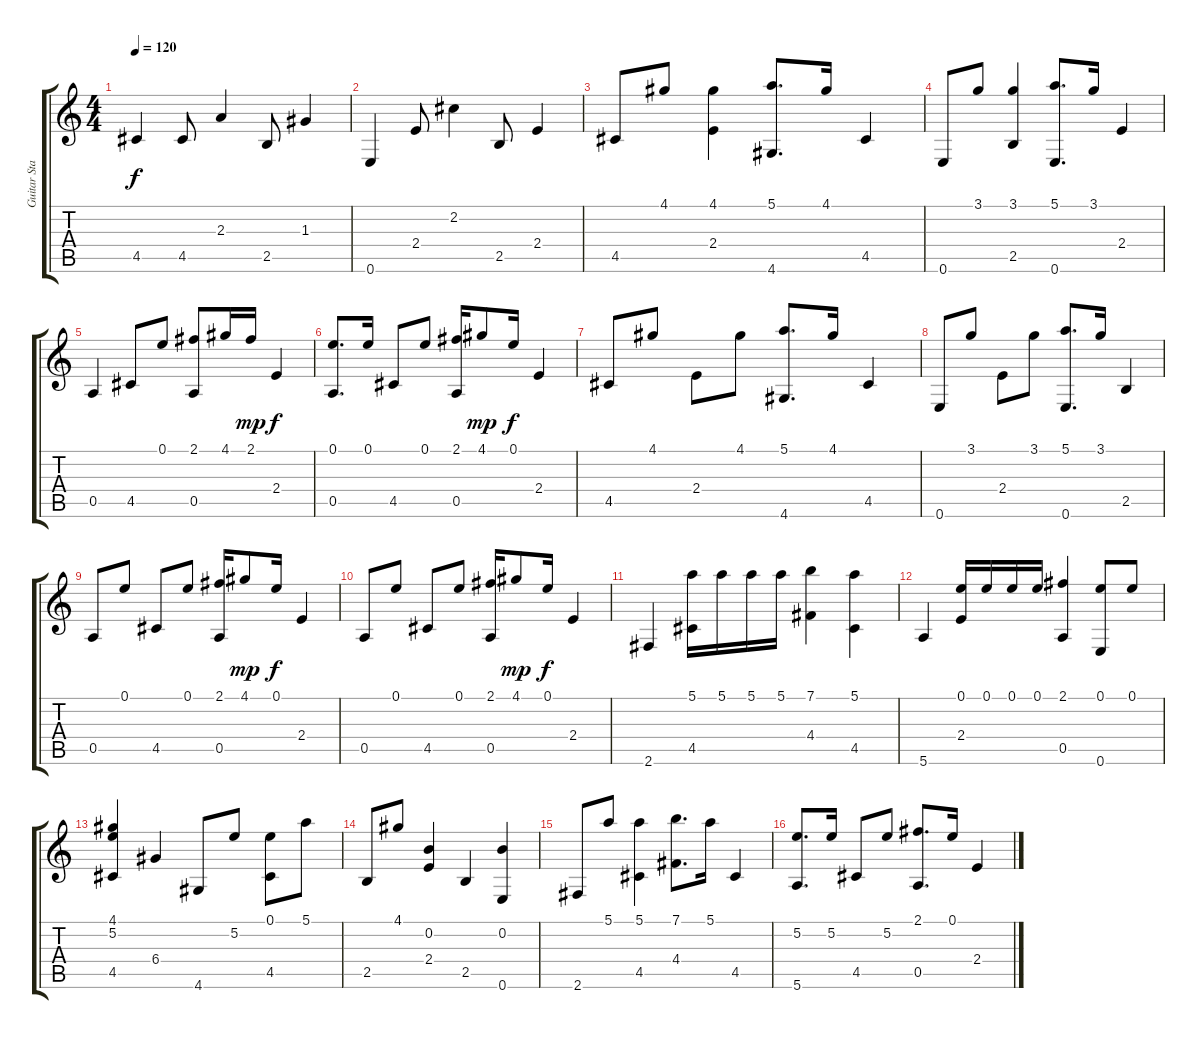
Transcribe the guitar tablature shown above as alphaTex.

\track ("Guitar Standard" "Guitar Sta") {instrument acousticguitarsteel}
\staff {score tabs}
\tuning (E4 B3 G3 D3 A2 E2) {hide}
\ts (4 4)
\tempo 120
\clef g2
\ks c
4.5.4{dy f} 4.5.8 2.3.4 2.5.8 1.3.4 |
0.6.4 2.4.8 2.2.4 2.5.8 2.4.4 |
4.5.8 4.1.8 (4.1 2.4).4 (5.1 4.6).8{d} 4.1.16 4.5.4 |
0.6.8 3.1.8 (3.1 2.5).4 (5.1 0.6).8{d} 3.1.16 2.4.4 |
0.5.4 4.5.8 0.1.8 (2.1 0.5).8 4.1.16 2.1.16{dy mp} 2.4.4{dy f} |
(0.1 0.5).8{d} 0.1.16 4.5.8 0.1.8 (2.1 0.5).16 4.1.8{dy mp} 0.1.16{dy f} 2.4.4 |
4.5.8 4.1.8 2.4.8 4.1.8 (5.1 4.6).8{d} 4.1.16 4.5.4 |
0.6.8 3.1.8 2.4.8 3.1.8 (5.1 0.6).8{d} 3.1.16 2.5.4 |
0.5.8 0.1.8 4.5.8 0.1.8 (2.1 0.5).16 4.1.8{dy mp} 0.1.16{dy f} 2.4.4 |
0.5.8 0.1.8 4.5.8 0.1.8 (2.1 0.5).16 4.1.8{dy mp} 0.1.16{dy f} 2.4.4 |
2.6.4 (5.1 4.5).16 5.1.16 5.1.16 5.1.16 (7.1 4.4).4 (5.1 4.5).4 |
5.6.4 (0.1 2.4).16 0.1.16 0.1.16 0.1.16 (2.1 0.5).4 (0.1 0.6).8 0.1.8 |
(4.1 5.2 4.5).4 6.4.4 4.6.8 5.2.8 (0.1 4.5).8 5.1.8 |
2.5.8 4.1.8 (0.2 2.4).4 2.5.4 (0.2 0.6).4 |
2.6.8 5.1.8 (5.1 4.5).4 (7.1 4.4).8{d} 5.1.16 4.5.4 |
(5.2 5.6).8{d} 5.2.16 4.5.8 5.2.8 (2.1 0.5).8{d} 0.1.16 2.4.4
